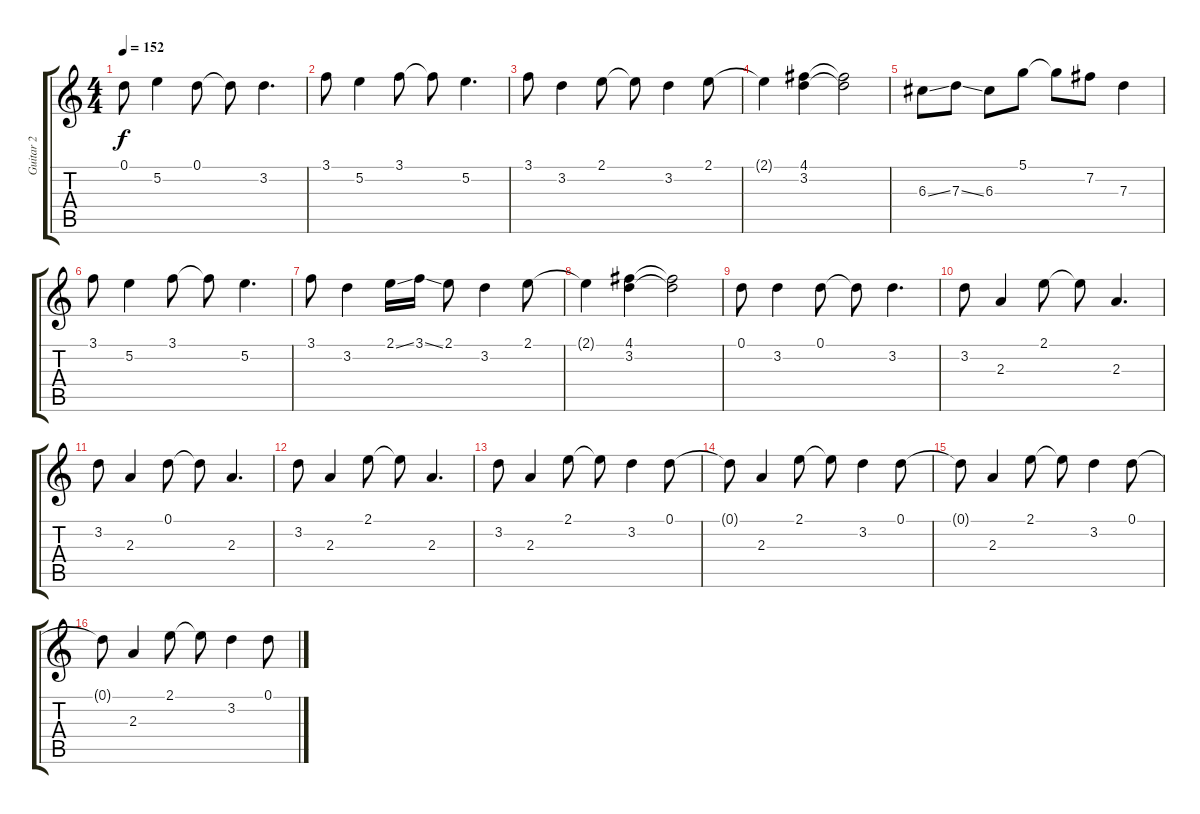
\track ("Guitar 2" "Guitar 2") {instrument acousticguitarnylon}
\staff {score tabs}
\tuning (D4 B3 G3 D3 A2 D2) {hide}
\ts (4 4)
\tempo 152
\clef g2
\ks c
0.1{t}.8{dy f} 5.2.4 0.1.8 0.1{t}.8 3.2.4{d} |
3.1.8 5.2.4 3.1.8 3.1{t}.8 5.2.4{d} |
3.1.8 3.2.4 2.1.8 2.1{t}.8 3.2.4 2.1.8 |
2.1{t}.4 (4.1 3.2).4 (4.1{t} 3.2{t}).2 |
6.3{ss}.8 7.3{ss}.8 6.3.8 5.1.8 5.1{t}.8 7.2.8 7.3.4 |
3.1.8 5.2.4 3.1.8 3.1{t}.8 5.2.4{d} |
3.1.8 3.2.4 2.1{ss}.16 3.1{ss}.16 2.1.8 3.2.4 2.1.8 |
2.1{t}.4 (4.1 3.2).4 (4.1{t} 3.2{t}).2 |
0.1.8 3.2.4 0.1.8 0.1{t}.8 3.2.4{d} |
3.2.8 2.3.4 2.1.8 2.1{t}.8 2.3.4{d} |
3.2.8 2.3.4 0.1.8 0.1{t}.8 2.3.4{d} |
3.2.8 2.3.4 2.1.8 2.1{t}.8 2.3.4{d} |
3.2.8 2.3.4 2.1.8 2.1{t}.8 3.2.4 0.1.8 |
0.1{t}.8 2.3.4 2.1.8 2.1{t}.8 3.2.4 0.1.8 |
0.1{t}.8 2.3.4 2.1.8 2.1{t}.8 3.2.4 0.1.8 |
0.1{t}.8 2.3.4 2.1.8 2.1{t}.8 3.2.4 0.1.8
